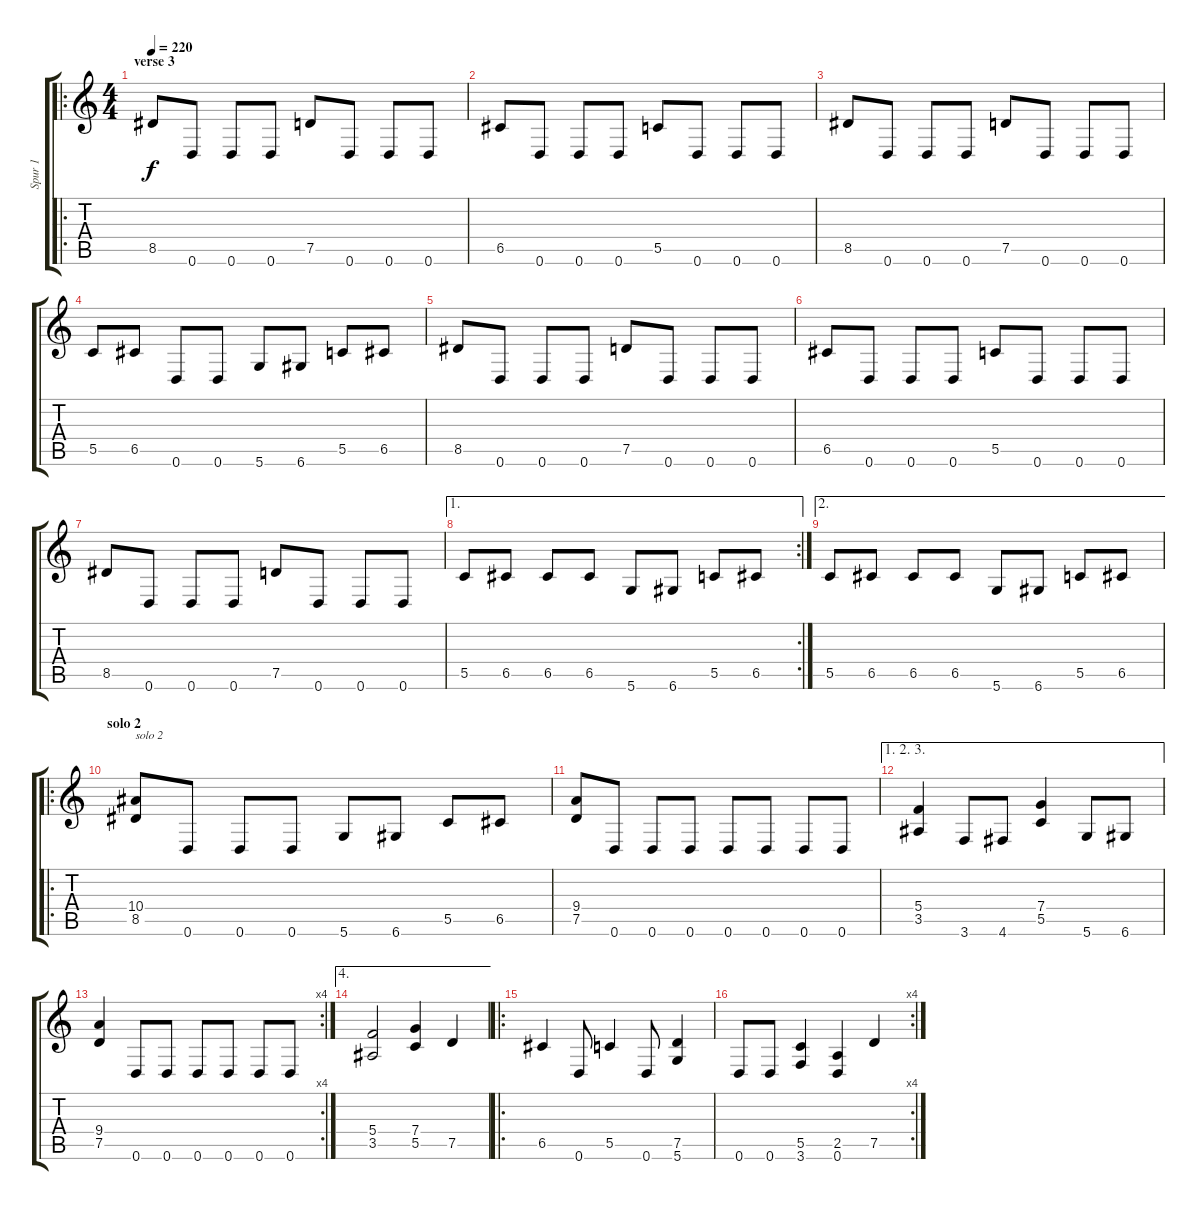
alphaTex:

\track ("Spur 1" "Spur 1") {instrument distortionguitar}
\staff {score tabs}
\tuning (D4 A3 F3 C3 G2 D2) {hide}
\ro
\ts (4 4)
\section ("" "verse 3")
\tempo 220
\clef g2
\ks c
8.5.8{dy f} 0.6.8 0.6.8 0.6.8 7.5.8 0.6.8 0.6.8 0.6.8 |
6.5.8 0.6.8 0.6.8 0.6.8 5.5.8 0.6.8 0.6.8 0.6.8 |
8.5.8 0.6.8 0.6.8 0.6.8 7.5.8 0.6.8 0.6.8 0.6.8 |
5.5.8 6.5.8 0.6.8 0.6.8 5.6.8 6.6.8 5.5.8 6.5.8 |
8.5.8 0.6.8 0.6.8 0.6.8 7.5.8 0.6.8 0.6.8 0.6.8 |
6.5.8 0.6.8 0.6.8 0.6.8 5.5.8 0.6.8 0.6.8 0.6.8 |
8.5.8 0.6.8 0.6.8 0.6.8 7.5.8 0.6.8 0.6.8 0.6.8 |
\ae 1
\rc 2
5.5.8 6.5.8 6.5.8 6.5.8 5.6.8 6.6.8 5.5.8 6.5.8 |
\ae 2
5.5.8 6.5.8 6.5.8 6.5.8 5.6.8 6.6.8 5.5.8 6.5.8 |
\ro
\section ("" "solo 2")
(10.4 8.5).8{txt "solo 2"} 0.6.8 0.6.8 0.6.8 5.6.8 6.6.8 5.5.8 6.5.8 |
(9.4 7.5).8 0.6.8 0.6.8 0.6.8 0.6.8 0.6.8 0.6.8 0.6.8 |
\ae (1 2 3)
(5.4 3.5).4 3.6.8 4.6.8 (7.4 5.5).4 5.6.8 6.6.8 |
\rc 4
(9.4 7.5).4 0.6.8 0.6.8 0.6.8 0.6.8 0.6.8 0.6.8 |
\ae 4
(5.4 3.5).2 (7.4 5.5).4 7.5.4 |
\ro
6.5.4{balance 1} 0.6.8 5.5.4 0.6.8 (7.5 5.6).4 |
\rc 4
0.6.8 0.6.8 (5.5 3.6).4 (2.5 0.6).4 7.5.4
